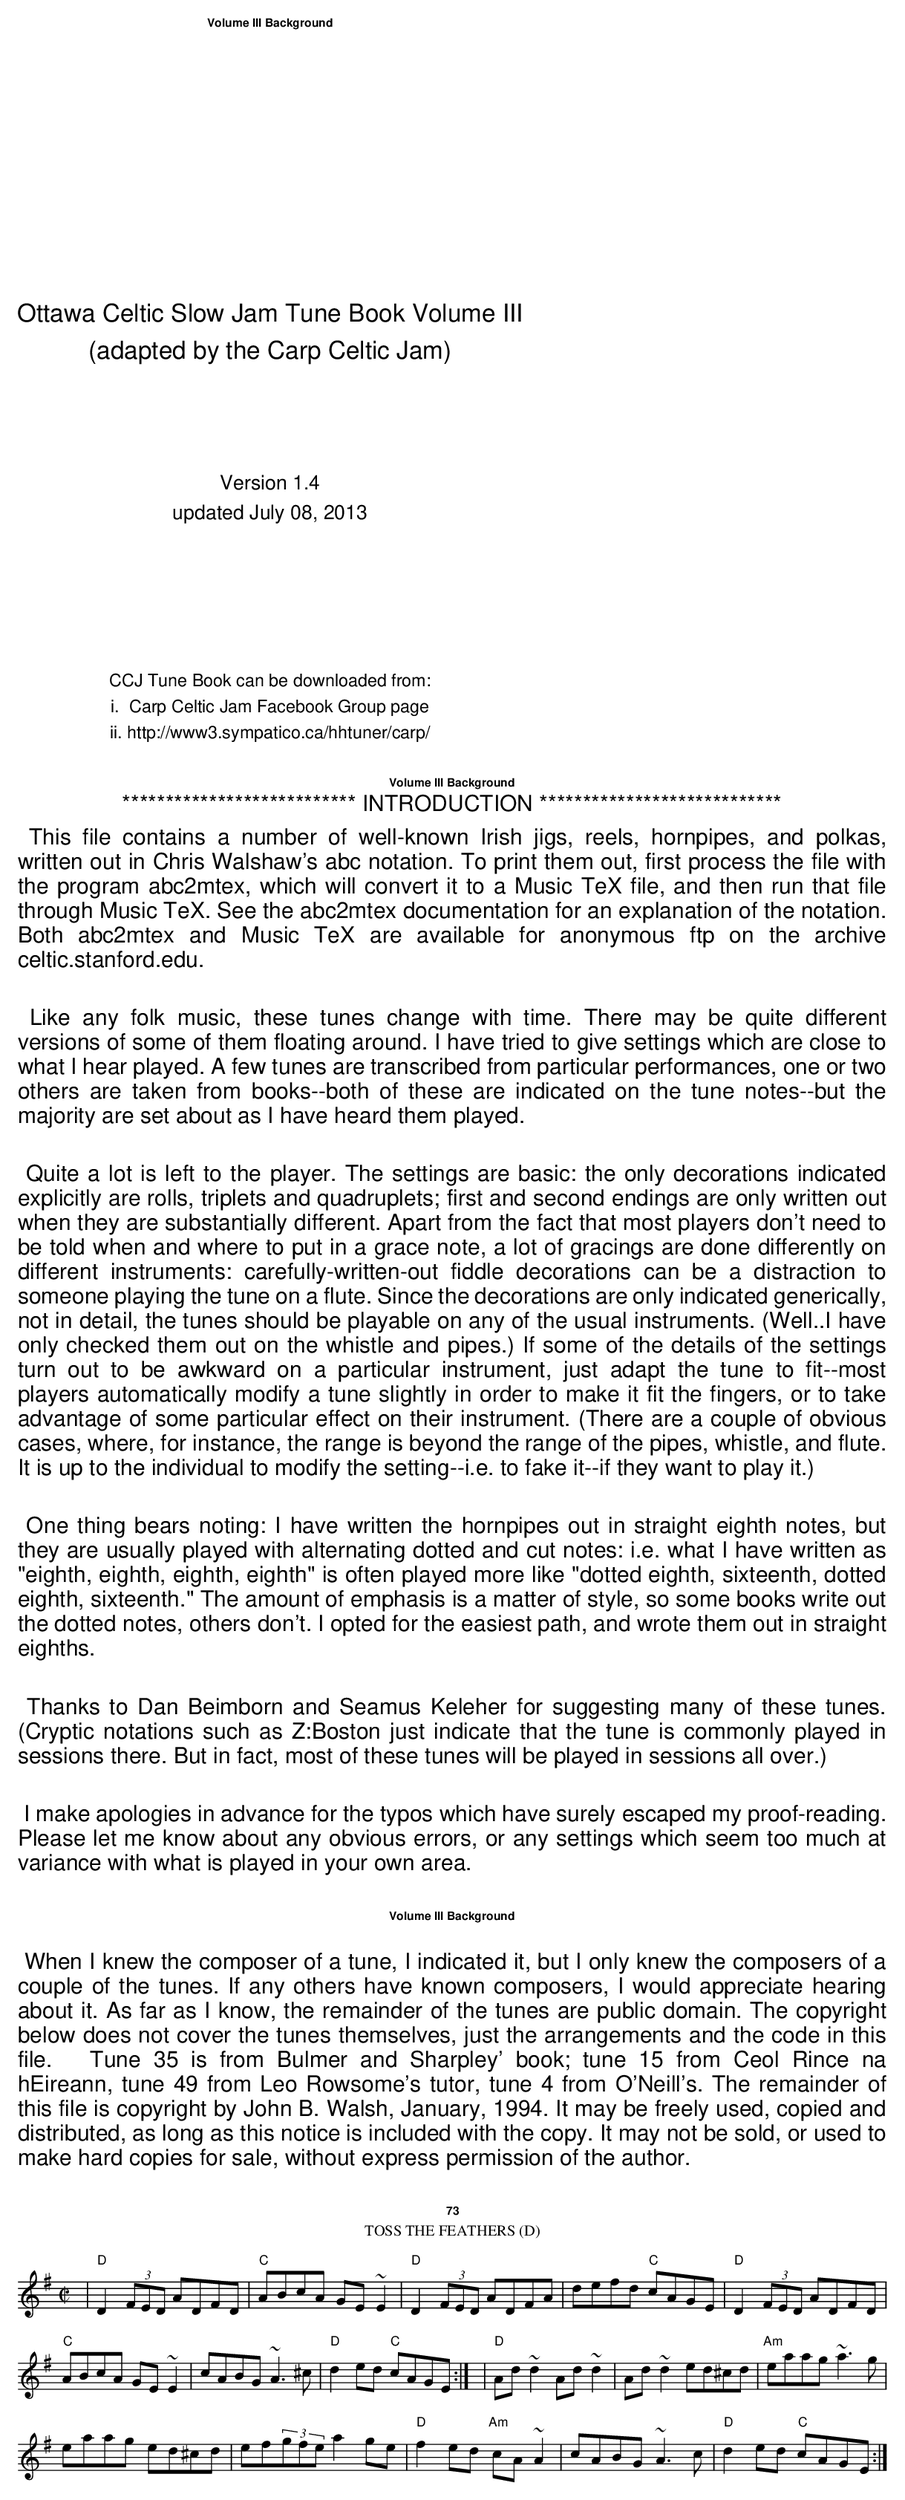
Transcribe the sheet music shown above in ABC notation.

X:1
T:Toss the Feathers (D)
E:7
M:C|
K:Dmix
|"D"D2(3FED ADFD|"C"ABcA GE~E2|"D"D2(3FED ADFA|\
defd "C"cAGE|"D" D2(3FED ADFD|
"C"ABcA GE~E2|cABG ~A3^c|"D"d2ed "C"cAGE:|\
|"D"Ad~d2 Ad~d2|Ad~d2 ed^cd|"Am"eaag ~a3g|
eaag ed^cd|ef(3gfe a2ge|"D"f2ed "Am"cA~A2|cABG ~A3c|"D"d2ed "C"cAGE:|
